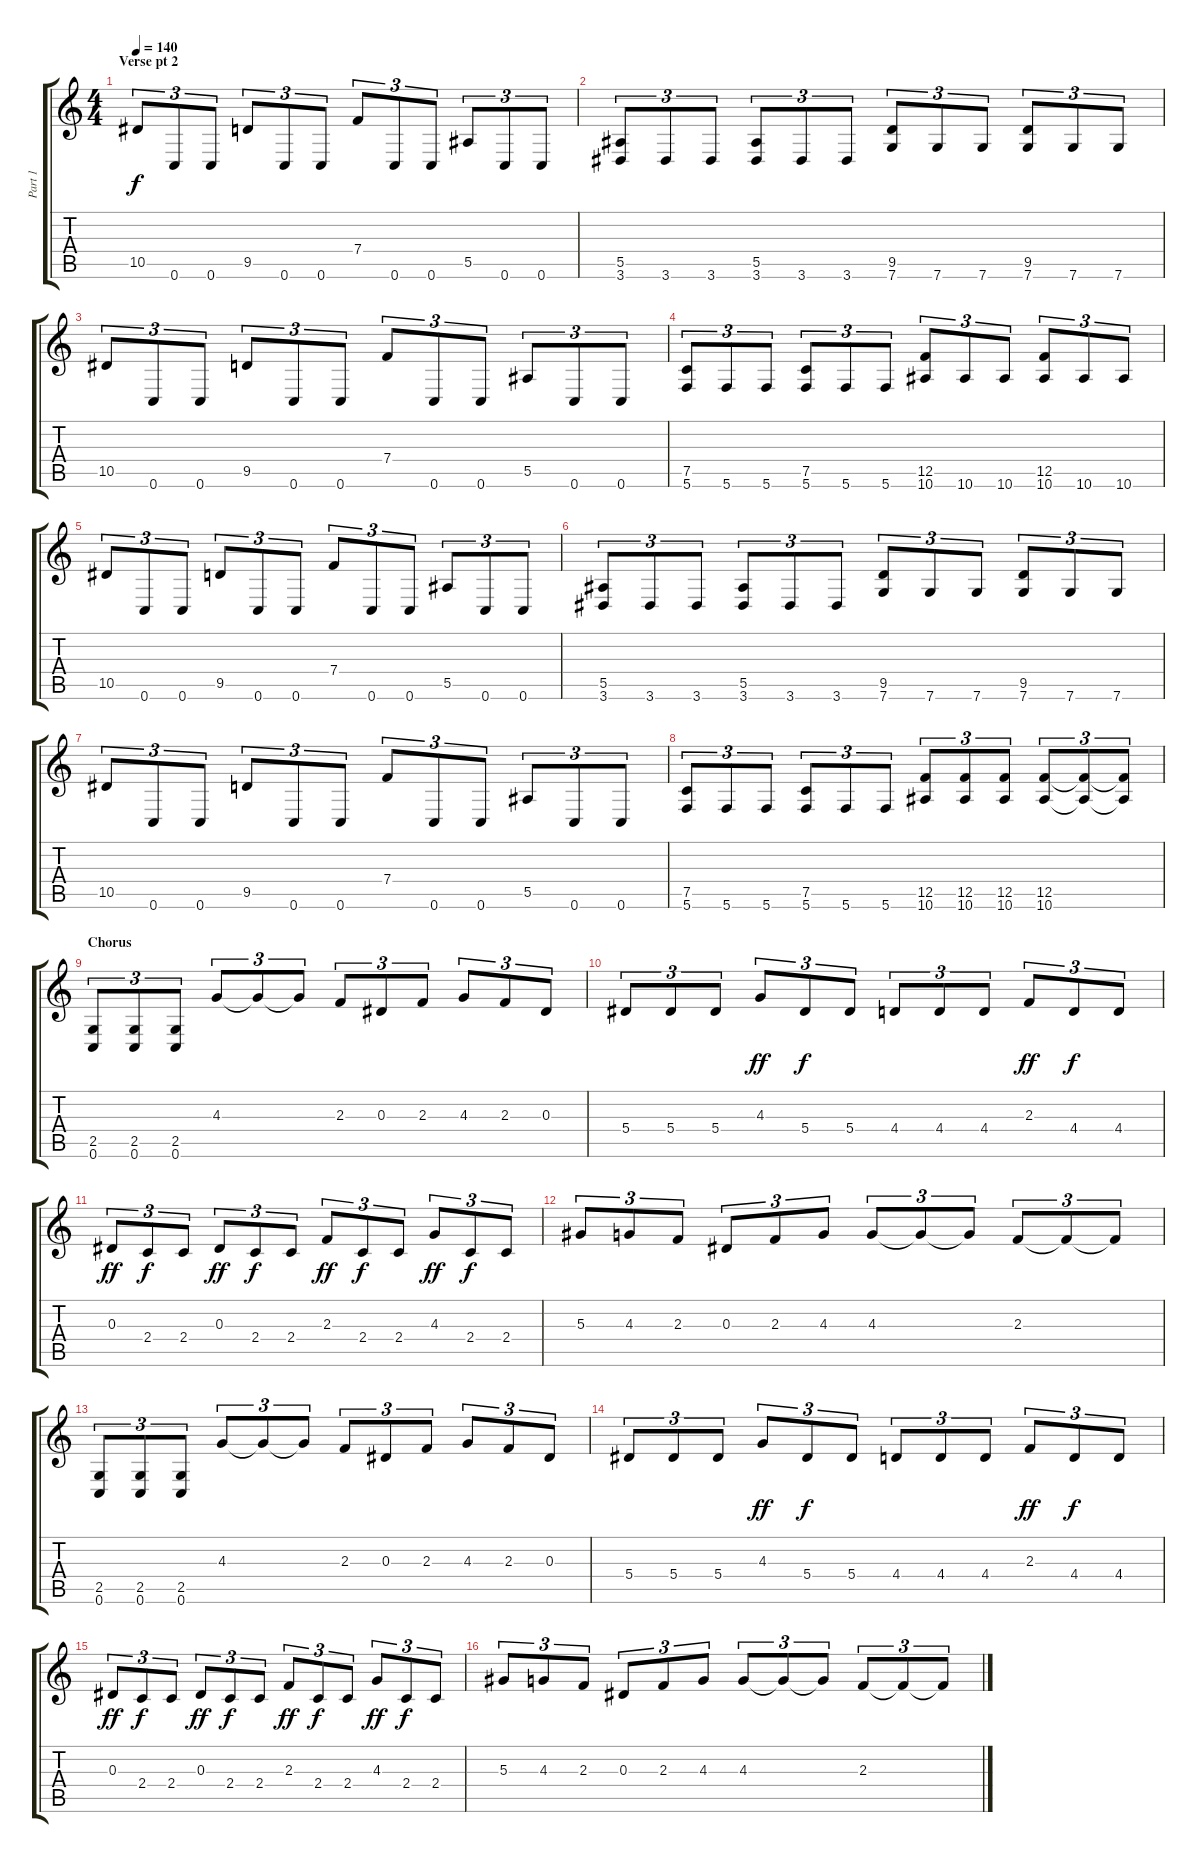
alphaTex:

\track ("Part 1" "Part 1") {instrument distortionguitar}
\staff {score tabs}
\tuning (C4 G3 Eb3 Bb2 F2 C2) {hide}
\ts (4 4)
\section ("" "Verse pt 2")
\tempo 140
\clef g2
\ks c
10.5.8{tu (3 2) dy f} 0.6.8{tu (3 2)} 0.6.8{tu (3 2)} 9.5.8{tu (3 2)} 0.6.8{tu (3 2)} 0.6.8{tu (3 2)} 7.4.8{tu (3 2)} 0.6.8{tu (3 2)} 0.6.8{tu (3 2)} 5.5.8{tu (3 2)} 0.6.8{tu (3 2)} 0.6.8{tu (3 2)} |
(5.5 3.6).8{tu (3 2)} 3.6.8{tu (3 2)} 3.6.8{tu (3 2)} (5.5 3.6).8{tu (3 2)} 3.6.8{tu (3 2)} 3.6.8{tu (3 2)} (9.5 7.6).8{tu (3 2)} 7.6.8{tu (3 2)} 7.6.8{tu (3 2)} (9.5 7.6).8{tu (3 2)} 7.6.8{tu (3 2)} 7.6.8{tu (3 2)} |
10.5.8{tu (3 2)} 0.6.8{tu (3 2)} 0.6.8{tu (3 2)} 9.5.8{tu (3 2)} 0.6.8{tu (3 2)} 0.6.8{tu (3 2)} 7.4.8{tu (3 2)} 0.6.8{tu (3 2)} 0.6.8{tu (3 2)} 5.5.8{tu (3 2)} 0.6.8{tu (3 2)} 0.6.8{tu (3 2)} |
(7.5 5.6).8{tu (3 2)} 5.6.8{tu (3 2)} 5.6.8{tu (3 2)} (7.5 5.6).8{tu (3 2)} 5.6.8{tu (3 2)} 5.6.8{tu (3 2)} (12.5 10.6).8{tu (3 2)} 10.6.8{tu (3 2)} 10.6.8{tu (3 2)} (12.5 10.6).8{tu (3 2)} 10.6.8{tu (3 2)} 10.6.8{tu (3 2)} |
10.5.8{tu (3 2)} 0.6.8{tu (3 2)} 0.6.8{tu (3 2)} 9.5.8{tu (3 2)} 0.6.8{tu (3 2)} 0.6.8{tu (3 2)} 7.4.8{tu (3 2)} 0.6.8{tu (3 2)} 0.6.8{tu (3 2)} 5.5.8{tu (3 2)} 0.6.8{tu (3 2)} 0.6.8{tu (3 2)} |
(5.5 3.6).8{tu (3 2)} 3.6.8{tu (3 2)} 3.6.8{tu (3 2)} (5.5 3.6).8{tu (3 2)} 3.6.8{tu (3 2)} 3.6.8{tu (3 2)} (9.5 7.6).8{tu (3 2)} 7.6.8{tu (3 2)} 7.6.8{tu (3 2)} (9.5 7.6).8{tu (3 2)} 7.6.8{tu (3 2)} 7.6.8{tu (3 2)} |
10.5.8{tu (3 2)} 0.6.8{tu (3 2)} 0.6.8{tu (3 2)} 9.5.8{tu (3 2)} 0.6.8{tu (3 2)} 0.6.8{tu (3 2)} 7.4.8{tu (3 2)} 0.6.8{tu (3 2)} 0.6.8{tu (3 2)} 5.5.8{tu (3 2)} 0.6.8{tu (3 2)} 0.6.8{tu (3 2)} |
(7.5 5.6).8{tu (3 2)} 5.6.8{tu (3 2)} 5.6.8{tu (3 2)} (7.5 5.6).8{tu (3 2)} 5.6.8{tu (3 2)} 5.6.8{tu (3 2)} (12.5 10.6).8{tu (3 2)} (12.5 10.6).8{tu (3 2)} (12.5 10.6).8{tu (3 2)} (12.5 10.6).8{tu (3 2)} (12.5{t} 10.6{t}).8{tu (3 2)} (12.5{t} 10.6{t}).8{tu (3 2)} |
\section ("" "Chorus")
(2.5 0.6).8{tu (3 2)} (2.5 0.6).8{tu (3 2)} (2.5 0.6).8{tu (3 2)} 4.3.8{tu (3 2)} 4.3{t}.8{tu (3 2)} 4.3{t}.8{tu (3 2)} 2.3.8{tu (3 2)} 0.3.8{tu (3 2)} 2.3.8{tu (3 2)} 4.3.8{tu (3 2)} 2.3.8{tu (3 2)} 0.3.8{tu (3 2)} |
5.4.8{tu (3 2)} 5.4.8{tu (3 2)} 5.4.8{tu (3 2)} 4.3.8{tu (3 2) dy ff} 5.4.8{tu (3 2) dy f} 5.4.8{tu (3 2)} 4.4.8{tu (3 2)} 4.4.8{tu (3 2)} 4.4.8{tu (3 2)} 2.3.8{tu (3 2) dy ff} 4.4.8{tu (3 2) dy f} 4.4.8{tu (3 2)} |
0.3.8{tu (3 2) dy ff} 2.4.8{tu (3 2) dy f} 2.4.8{tu (3 2)} 0.3.8{tu (3 2) dy ff} 2.4.8{tu (3 2) dy f} 2.4.8{tu (3 2)} 2.3.8{tu (3 2) dy ff} 2.4.8{tu (3 2) dy f} 2.4.8{tu (3 2)} 4.3.8{tu (3 2) dy ff} 2.4.8{tu (3 2) dy f} 2.4.8{tu (3 2)} |
5.3.8{tu (3 2)} 4.3.8{tu (3 2)} 2.3.8{tu (3 2)} 0.3.8{tu (3 2)} 2.3.8{tu (3 2)} 4.3.8{tu (3 2)} 4.3.8{tu (3 2)} 4.3{t}.8{tu (3 2)} 4.3{t}.8{tu (3 2)} 2.3.8{tu (3 2)} 2.3{t}.8{tu (3 2)} 2.3{t}.8{tu (3 2)} |
(2.5 0.6).8{tu (3 2)} (2.5 0.6).8{tu (3 2)} (2.5 0.6).8{tu (3 2)} 4.3.8{tu (3 2)} 4.3{t}.8{tu (3 2)} 4.3{t}.8{tu (3 2)} 2.3.8{tu (3 2)} 0.3.8{tu (3 2)} 2.3.8{tu (3 2)} 4.3.8{tu (3 2)} 2.3.8{tu (3 2)} 0.3.8{tu (3 2)} |
5.4.8{tu (3 2)} 5.4.8{tu (3 2)} 5.4.8{tu (3 2)} 4.3.8{tu (3 2) dy ff} 5.4.8{tu (3 2) dy f} 5.4.8{tu (3 2)} 4.4.8{tu (3 2)} 4.4.8{tu (3 2)} 4.4.8{tu (3 2)} 2.3.8{tu (3 2) dy ff} 4.4.8{tu (3 2) dy f} 4.4.8{tu (3 2)} |
0.3.8{tu (3 2) dy ff} 2.4.8{tu (3 2) dy f} 2.4.8{tu (3 2)} 0.3.8{tu (3 2) dy ff} 2.4.8{tu (3 2) dy f} 2.4.8{tu (3 2)} 2.3.8{tu (3 2) dy ff} 2.4.8{tu (3 2) dy f} 2.4.8{tu (3 2)} 4.3.8{tu (3 2) dy ff} 2.4.8{tu (3 2) dy f} 2.4.8{tu (3 2)} |
5.3.8{tu (3 2)} 4.3.8{tu (3 2)} 2.3.8{tu (3 2)} 0.3.8{tu (3 2)} 2.3.8{tu (3 2)} 4.3.8{tu (3 2)} 4.3.8{tu (3 2)} 4.3{t}.8{tu (3 2)} 4.3{t}.8{tu (3 2)} 2.3.8{tu (3 2)} 2.3{t}.8{tu (3 2)} 2.3{t}.8{tu (3 2)}
